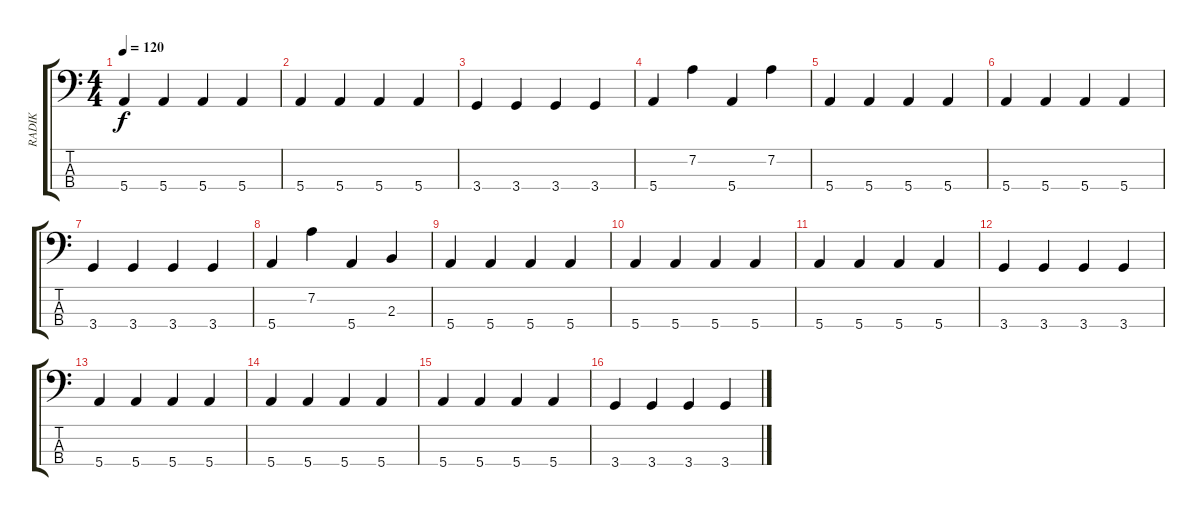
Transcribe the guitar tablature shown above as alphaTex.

\track ("RADIK" "RADIK") {instrument electricbasspick}
\staff {score tabs}
\tuning (G2 D2 A1 E1) {hide}
\ts (4 4)
\tempo 120
\clef f4
\ks c
5.4.4{dy f} 5.4.4 5.4.4 5.4.4 |
5.4.4 5.4.4 5.4.4 5.4.4 |
3.4.4 3.4.4 3.4.4 3.4.4 |
5.4.4 7.2.4 5.4.4 7.2.4 |
5.4.4 5.4.4 5.4.4 5.4.4 |
5.4.4 5.4.4 5.4.4 5.4.4 |
3.4.4 3.4.4 3.4.4 3.4.4 |
5.4.4 7.2.4 5.4.4 2.3.4 |
5.4.4 5.4.4 5.4.4 5.4.4 |
5.4.4 5.4.4 5.4.4 5.4.4 |
5.4.4 5.4.4 5.4.4 5.4.4 |
3.4.4 3.4.4 3.4.4 3.4.4 |
5.4.4 5.4.4 5.4.4 5.4.4 |
5.4.4 5.4.4 5.4.4 5.4.4 |
5.4.4 5.4.4 5.4.4 5.4.4 |
3.4.4 3.4.4 3.4.4 3.4.4
